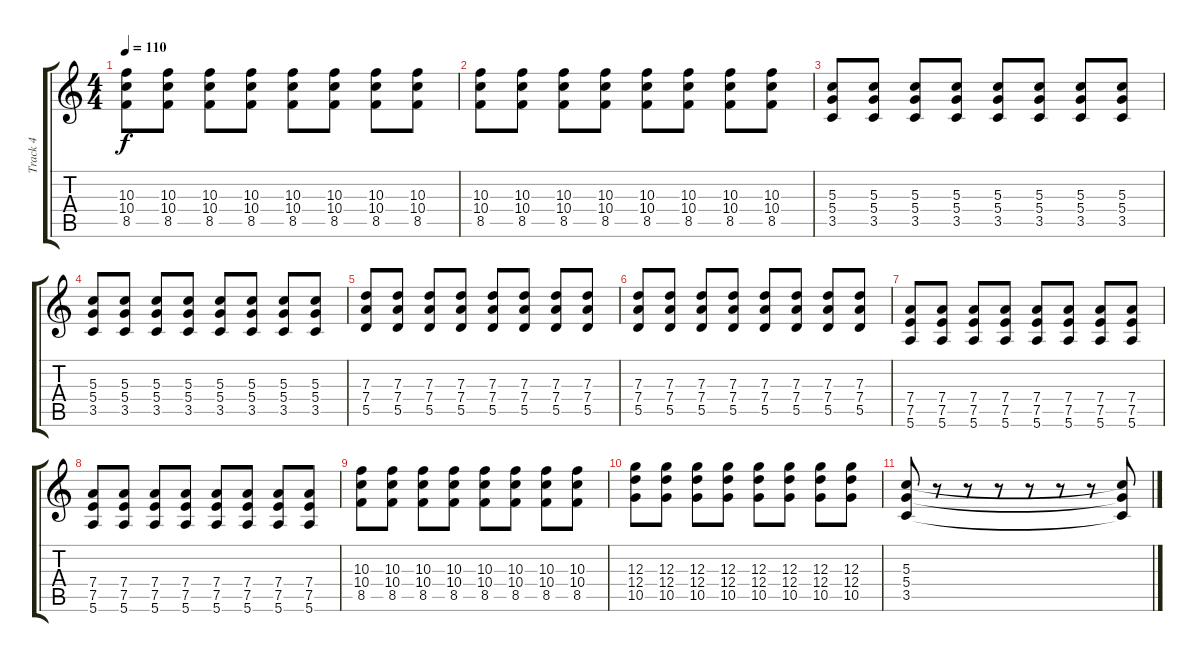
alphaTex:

\track ("Track 4" "Track 4") {instrument distortionguitar}
\staff {score tabs}
\tuning (E4 B3 G3 D3 A2 E2) {hide}
\ts (4 4)
\tempo 110
\clef g2
\ks c
(10.3 10.4 8.5).8{dy f} (10.3 10.4 8.5).8 (10.3 10.4 8.5).8 (10.3 10.4 8.5).8 (10.3 10.4 8.5).8 (10.3 10.4 8.5).8 (10.3 10.4 8.5).8 (10.3 10.4 8.5).8 |
(10.3 10.4 8.5).8 (10.3 10.4 8.5).8 (10.3 10.4 8.5).8 (10.3 10.4 8.5).8 (10.3 10.4 8.5).8 (10.3 10.4 8.5).8 (10.3 10.4 8.5).8 (10.3 10.4 8.5).8 |
(5.3 5.4 3.5).8 (5.3 5.4 3.5).8 (5.3 5.4 3.5).8 (5.3 5.4 3.5).8 (5.3 5.4 3.5).8 (5.3 5.4 3.5).8 (5.3 5.4 3.5).8 (5.3 5.4 3.5).8 |
(5.3 5.4 3.5).8 (5.3 5.4 3.5).8 (5.3 5.4 3.5).8 (5.3 5.4 3.5).8 (5.3 5.4 3.5).8 (5.3 5.4 3.5).8 (5.3 5.4 3.5).8 (5.3 5.4 3.5).8 |
(7.3 7.4 5.5).8 (7.3 7.4 5.5).8 (7.3 7.4 5.5).8 (7.3 7.4 5.5).8 (7.3 7.4 5.5).8 (7.3 7.4 5.5).8 (7.3 7.4 5.5).8 (7.3 7.4 5.5).8 |
(7.3 7.4 5.5).8 (7.3 7.4 5.5).8 (7.3 7.4 5.5).8 (7.3 7.4 5.5).8 (7.3 7.4 5.5).8 (7.3 7.4 5.5).8 (7.3 7.4 5.5).8 (7.3 7.4 5.5).8 |
(7.4 7.5 5.6).8 (7.4 7.5 5.6).8 (7.4 7.5 5.6).8 (7.4 7.5 5.6).8 (7.4 7.5 5.6).8 (7.4 7.5 5.6).8 (7.4 7.5 5.6).8 (7.4 7.5 5.6).8 |
(7.4 7.5 5.6).8 (7.4 7.5 5.6).8 (7.4 7.5 5.6).8 (7.4 7.5 5.6).8 (7.4 7.5 5.6).8 (7.4 7.5 5.6).8 (7.4 7.5 5.6).8 (7.4 7.5 5.6).8 |
(10.3 10.4 8.5).8 (10.3 10.4 8.5).8 (10.3 10.4 8.5).8 (10.3 10.4 8.5).8 (10.3 10.4 8.5).8 (10.3 10.4 8.5).8 (10.3 10.4 8.5).8 (10.3 10.4 8.5).8 |
(12.3 12.4 10.5).8 (12.3 12.4 10.5).8 (12.3 12.4 10.5).8 (12.3 12.4 10.5).8 (12.3 12.4 10.5).8 (12.3 12.4 10.5).8 (12.3 12.4 10.5).8 (12.3 12.4 10.5).8 |
(5.3 5.4 3.5).8 r.8 r.8 r.8 r.8 r.8 r.8 (5.3{t} 5.4{t} 3.5{t}).8
